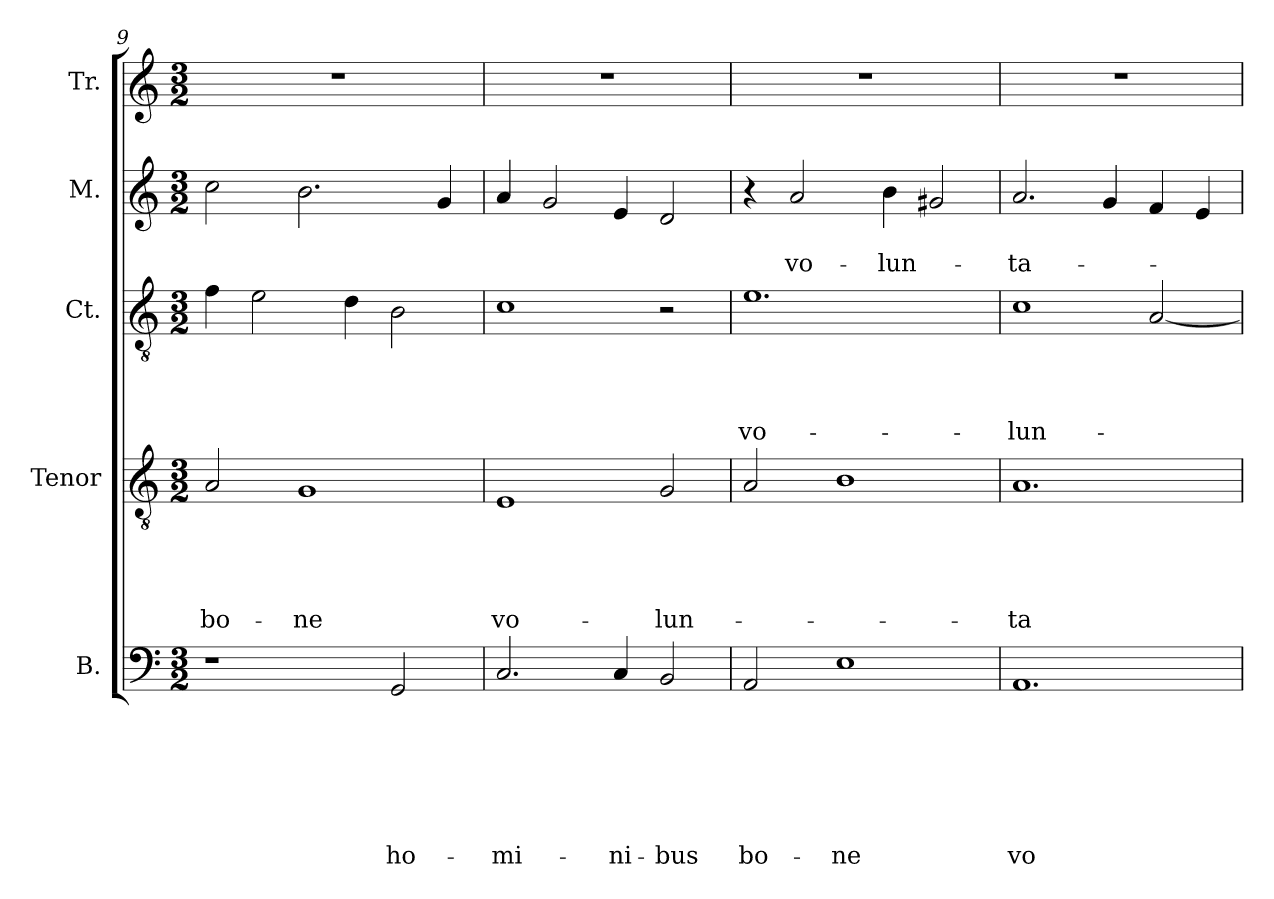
**kern	**text	**text	**text	**text	**text	**text	**text	**kern	**text	**text	**text	**text	**text	**kern	**text	**text	**text	**text	**kern	**text	**text	**kern
*part5	*part5	*part5	*part5	*part5	*part5	*part5	*part5	*part4	*part4	*part4	*part4	*part4	*part4	*part3	*part3	*part3	*part3	*part3	*part2	*part2	*part2	*part1
*staff5	*staff5	*staff5	*staff5	*staff5	*staff5	*staff5	*staff5	*staff4	*staff4	*staff4	*staff4	*staff4	*staff4	*staff3	*staff3	*staff3	*staff3	*staff3	*staff2	*staff2	*staff2	*staff1
*I"B.	*	*	*	*	*	*	*	*I"Tenor	*	*	*	*	*	*I"Ct.	*	*	*	*	*I"M.	*	*	*I"Tr.
*I'B.	*	*	*	*	*	*	*	*I'T.	*	*	*	*	*	*I'Ct.	*	*	*	*	*I'M.	*	*	*I'Tr.
*clefF4	*	*	*	*	*	*	*	*clefGv2	*	*	*	*	*	*clefGv2	*	*	*	*	*clefG2	*	*	*clefG2
*k[]	*	*	*	*	*	*	*	*k[]	*	*	*	*	*	*k[]	*	*	*	*	*k[]	*	*	*k[]
*C:	*	*	*	*	*	*	*	*C:	*	*	*	*	*	*C:	*	*	*	*	*C:	*	*	*C:
*M3/2	*	*	*	*	*	*	*	*M3/2	*	*	*	*	*	*M3/2	*	*	*	*	*M3/2	*	*	*M3/2
=9	=9	=9	=9	=9	=9	=9	=9	=9	=9	=9	=9	=9	=9	=9	=9	=9	=9	=9	=9	=9	=9	=9
!	!	!	!	!	!	!	!	!	!	!	!	!	!LO:LY:b	!	!	!	!	!	!	!	!	!LO:N:vis=1
1r	.	.	.	.	.	.	.	2A/	.	.	.	.	bo-	4f\	.	.	.	.	2cc\	.	.	1.r
.	.	.	.	.	.	.	.	.	.	.	.	.	.	2e\	.	.	.	.	.	.	.	.
!	!	!	!	!	!	!	!	!	!	!	!	!	!LO:LY:b	!	!	!	!	!	!	!	!	!
.	.	.	.	.	.	.	.	1G	.	.	.	.	-ne	.	.	.	.	.	2.b\	.	.	.
.	.	.	.	.	.	.	.	.	.	.	.	.	.	4d\	.	.	.	.	.	.	.	.
!	!	!	!	!	!	!	!LO:LY:b	!	!	!	!	!	!	!	!	!	!	!	!	!	!	!
2GG/	.	.	.	.	.	.	ho-	.	.	.	.	.	.	2B\	.	.	.	.	.	.	.	.
.	.	.	.	.	.	.	.	.	.	.	.	.	.	.	.	.	.	.	4g/	.	.	.
=10	=10	=10	=10	=10	=10	=10	=10	=10	=10	=10	=10	=10	=10	=10	=10	=10	=10	=10	=10	=10	=10	=10
!	!	!	!	!	!	!	!LO:LY:b	!	!	!	!	!	!LO:LY:b	!	!	!	!	!	!	!	!	!LO:N:vis=1
2.C/	.	.	.	.	.	.	-mi-	1E	.	.	.	.	vo-	1c	.	.	.	.	4a/	.	.	1.r
.	.	.	.	.	.	.	.	.	.	.	.	.	.	.	.	.	.	.	2g/	.	.	.
!	!	!	!	!	!	!	!LO:LY:b	!	!	!	!	!	!	!	!	!	!	!	!	!	!	!
4C/	.	.	.	.	.	.	-ni-	.	.	.	.	.	.	.	.	.	.	.	4e/	.	.	.
!	!	!	!	!	!	!	!LO:LY:b	!	!	!	!	!	!LO:LY:b	!	!	!	!	!	!	!	!	!
2BB/	.	.	.	.	.	.	-bus	2G/	.	.	.	.	-lun-	2r	.	.	.	.	2d/	.	.	.
=11	=11	=11	=11	=11	=11	=11	=11	=11	=11	=11	=11	=11	=11	=11	=11	=11	=11	=11	=11	=11	=11	=11
!	!	!	!	!	!	!	!LO:LY:b	!	!	!	!	!	!	!	!	!	!	!LO:LY:b	!	!	!	!LO:N:vis=1
2AA/	.	.	.	.	.	.	bo-	2A/	.	.	.	.	.	1.e	.	.	.	vo-	4r	.	.	1.r
!	!	!	!	!	!	!	!	!	!	!	!	!	!	!	!	!	!	!	!	!	!LO:LY:b	!
.	.	.	.	.	.	.	.	.	.	.	.	.	.	.	.	.	.	.	2a/	.	vo-	.
!	!	!	!	!	!	!	!LO:LY:b	!	!	!	!	!	!	!	!	!	!	!	!	!	!	!
1E	.	.	.	.	.	.	-ne	1B	.	.	.	.	.	.	.	.	.	.	.	.	.	.
!	!	!	!	!	!	!	!	!	!	!	!	!	!	!	!	!	!	!	!	!	!LO:LY:b	!
.	.	.	.	.	.	.	.	.	.	.	.	.	.	.	.	.	.	.	4b\	.	-lun-	.
.	.	.	.	.	.	.	.	.	.	.	.	.	.	.	.	.	.	.	2g#/	.	.	.
=12	=12	=12	=12	=12	=12	=12	=12	=12	=12	=12	=12	=12	=12	=12	=12	=12	=12	=12	=12	=12	=12	=12
!	!	!	!	!	!	!	!LO:LY:b	!	!	!	!	!	!LO:LY:b	!	!	!	!	!LO:LY:b	!	!	!LO:LY:b	!LO:N:vis=1
1.AA	.	.	.	.	.	.	vo-	1.A	.	.	.	.	-ta-	1c	.	.	.	-lun-	2.a/	.	-ta-	1.r
.	.	.	.	.	.	.	.	.	.	.	.	.	.	.	.	.	.	.	4g/	.	.	.
.	.	.	.	.	.	.	.	.	.	.	.	.	.	[<2A/	.	.	.	.	4f/	.	.	.
.	.	.	.	.	.	.	.	.	.	.	.	.	.	.	.	.	.	.	4e/	.	.	.
=	=	=	=	=	=	=	=	=	=	=	=	=	=	=	=	=	=	=	=	=	=	=
*-	*-	*-	*-	*-	*-	*-	*-	*-	*-	*-	*-	*-	*-	*-	*-	*-	*-	*-	*-	*-	*-	*-
